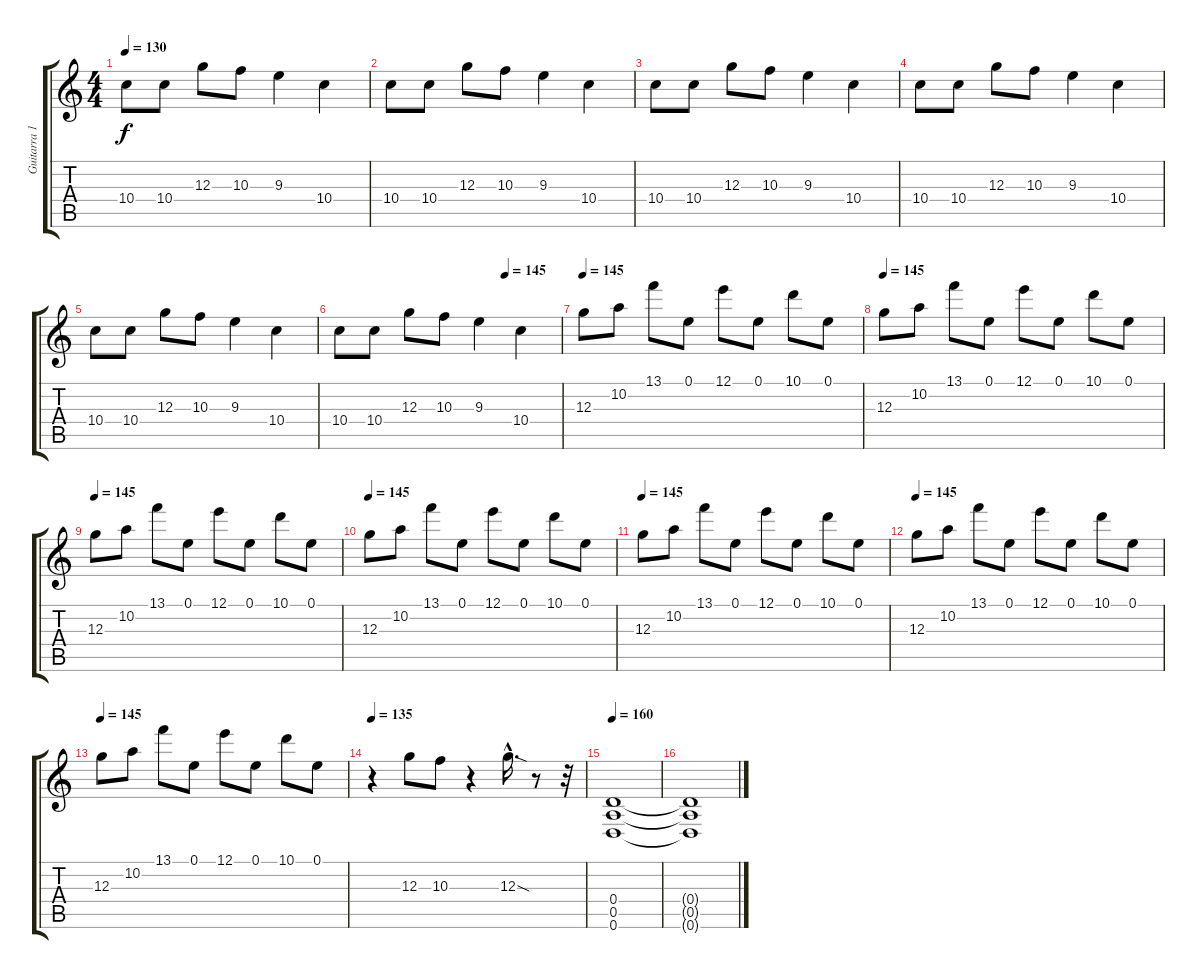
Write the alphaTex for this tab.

\track ("Guitarra 1" "Guitarra 1") {instrument distortionguitar}
\staff {score tabs}
\tuning (E4 B3 G3 D3 A2 D2) {hide}
\ts (4 4)
\tempo 130
\clef g2
\ks c
10.4.8{dy f} 10.4.8 12.3.8 10.3.8 9.3.4 10.4.4 |
10.4.8 10.4.8 12.3.8 10.3.8 9.3.4 10.4.4 |
10.4.8 10.4.8 12.3.8 10.3.8 9.3.4 10.4.4 |
10.4.8 10.4.8 12.3.8 10.3.8 9.3.4 10.4.4 |
10.4.8 10.4.8 12.3.8 10.3.8 9.3.4 10.4.4 |
\tempo (145 0.75)
10.4.8 10.4.8 12.3.8 10.3.8 9.3.4 10.4.4 |
\tempo 145
12.3.8 10.2.8 13.1.8 0.1.8 12.1.8 0.1.8 10.1.8 0.1.8 |
\tempo 145
12.3.8 10.2.8 13.1.8 0.1.8 12.1.8 0.1.8 10.1.8 0.1.8 |
\tempo 145
12.3.8 10.2.8 13.1.8 0.1.8 12.1.8 0.1.8 10.1.8 0.1.8 |
\tempo 145
12.3.8 10.2.8 13.1.8 0.1.8 12.1.8 0.1.8 10.1.8 0.1.8 |
\tempo 145
12.3.8 10.2.8 13.1.8 0.1.8 12.1.8 0.1.8 10.1.8 0.1.8 |
\tempo 145
12.3.8 10.2.8 13.1.8 0.1.8 12.1.8 0.1.8 10.1.8 0.1.8 |
\tempo 145
12.3.8 10.2.8 13.1.8 0.1.8 12.1.8 0.1.8 10.1.8 0.1.8 |
\tempo 135
r.4{volume 10} 12.3.8 10.3.8 r.4 12.3{sod hac}.16{d} r.8 r.32 |
\tempo 160
(0.4 0.5 0.6).1 |
(0.4{t} 0.5{t} 0.6{t}).1
